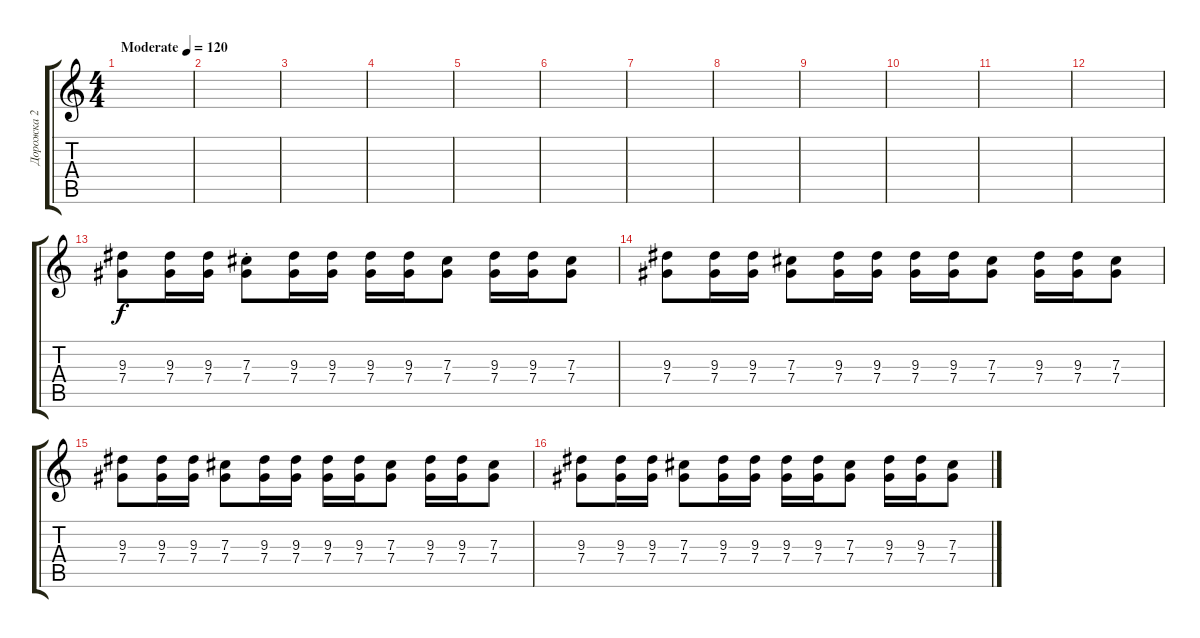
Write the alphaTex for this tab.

\track ("Дорожка 2" "Дорожка 2") {instrument distortionguitar}
\staff {score tabs}
\tuning (Eb4 Bb3 Gb3 Db3 Ab2 Eb2) {hide}
\ts (4 4)
\tempo (120 "Moderate")
\clef g2
\ks c
|
|
|
|
|
|
|
|
|
|
|
|
(9.3 7.4).8 (9.3 7.4).16 (9.3 7.4).16 (7.3{st} 7.4{st}).8 (9.3 7.4).16 (9.3 7.4).16 (9.3 7.4).16 (9.3 7.4).16 (7.3 7.4).8 (9.3 7.4).16 (9.3 7.4).16 (7.3 7.4).8 |
(9.3 7.4).8 (9.3 7.4).16 (9.3 7.4).16 (7.3 7.4).8 (9.3 7.4).16 (9.3 7.4).16 (9.3 7.4).16 (9.3 7.4).16 (7.3 7.4).8 (9.3 7.4).16 (9.3 7.4).16 (7.3 7.4).8 |
(9.3 7.4).8 (9.3 7.4).16 (9.3 7.4).16 (7.3 7.4).8 (9.3 7.4).16 (9.3 7.4).16 (9.3 7.4).16 (9.3 7.4).16 (7.3 7.4).8 (9.3 7.4).16 (9.3 7.4).16 (7.3 7.4).8 |
(9.3 7.4).8 (9.3 7.4).16 (9.3 7.4).16 (7.3 7.4).8 (9.3 7.4).16 (9.3 7.4).16 (9.3 7.4).16 (9.3 7.4).16 (7.3 7.4).8 (9.3 7.4).16 (9.3 7.4).16 (7.3 7.4).8
